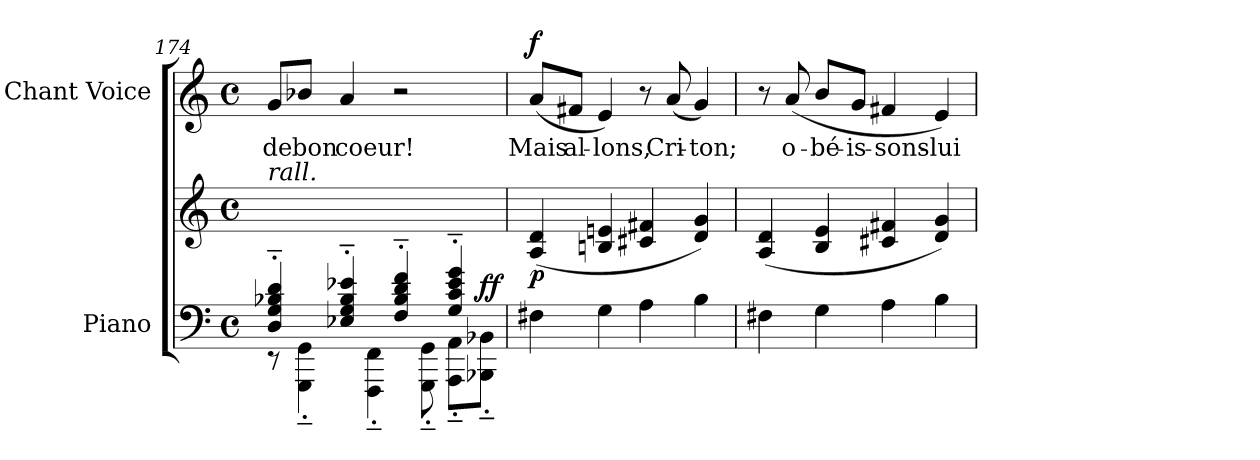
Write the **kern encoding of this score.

**kern	**kern	**dynam	**kern	**text	**dynam
*part2	*part2	*part2	*part1	*part1	*part1
*staff3	*staff2	*staff2/3	*staff1	*staff1	*staff1
*I"Piano	*	*	*I"Chant Voice	*	*
*I'Pno	*	*	*	*	*
*clefF4	*clefG2	*	*clefG2	*	*
*k[]	*k[]	*	*k[]	*	*
*M4/4	*M4/4	*	*M4/4	*	*
*met(c)	*met(c)	*	*met(c)	*	*
=174	=174	=174	=174	=174	=174
*^	*	*	*	*	*
!	!	!LO:TX:i:t=rall.	!	!	!	!
4D/'~ 4G/'~ 4B-X/'~ 4d/'~	8r	1ryy	.	8g/L	de	.
.	4GGG\'~ 4GG\'~	.	.	8b-X/J	bon	.
4E-X/'~ 4G/'~ 4B-/'~ 4e-X/'~	.	.	.	4a/	coeur!	.
.	4FFF\'~ 4FF\'~	.	.	.	.	.
4F/'~ 4B-/'~ 4d/'~ 4f/'~	.	.	.	2r	.	.
.	8GGG\'~ 8GG\'~	.	.	.	.	.
4G/'~Z 4c/'~Z 4e-/'~Z 4g/'~Z	8AAA\'~ 8AA\'~L	.	.	.	.	.
!	!	!	!LO:DY:a=2	!	!	!
.	8BBB-X\'~Z< 8BB-X\'~Z<J	.	ff	.	.	.
=175	=175	=175	=175	=175	=175	=175
!	!	!	!LO:DY:b	!	!	!LO:DY:a
*v	*v	*	*	*	*	*
4F#X\	(<4A/ 4d/	p	(>8a/L	Mais	f
.	.	.	8f#X/J	al-	.
4G\	4Bni/ 4eni/	.	4e/)	-lons,	.
4A\	4c#X/ 4f#X/	.	8r	.	.
.	.	.	(>8a/	Cri-	.
4B\	4d/ 4g/)	.	4g/)	-ton;	.
=176	=176	=176	=176	=176	=176
4F#X\	(<4A/ 4d/	.	8r	.	.
.	.	.	(>8a/	o-	.
4G\	4B/ 4e/	.	8b/L	-bé-	.
.	.	.	8g/J	-is-	.
4A\	4c#X/ 4f#X/	.	4f#X/	-sons-	.
4B\	4d/ 4g/)	.	4e/)	-lui	.
=	=	=	=	=	=
*-	*-	*-	*-	*-	*-
